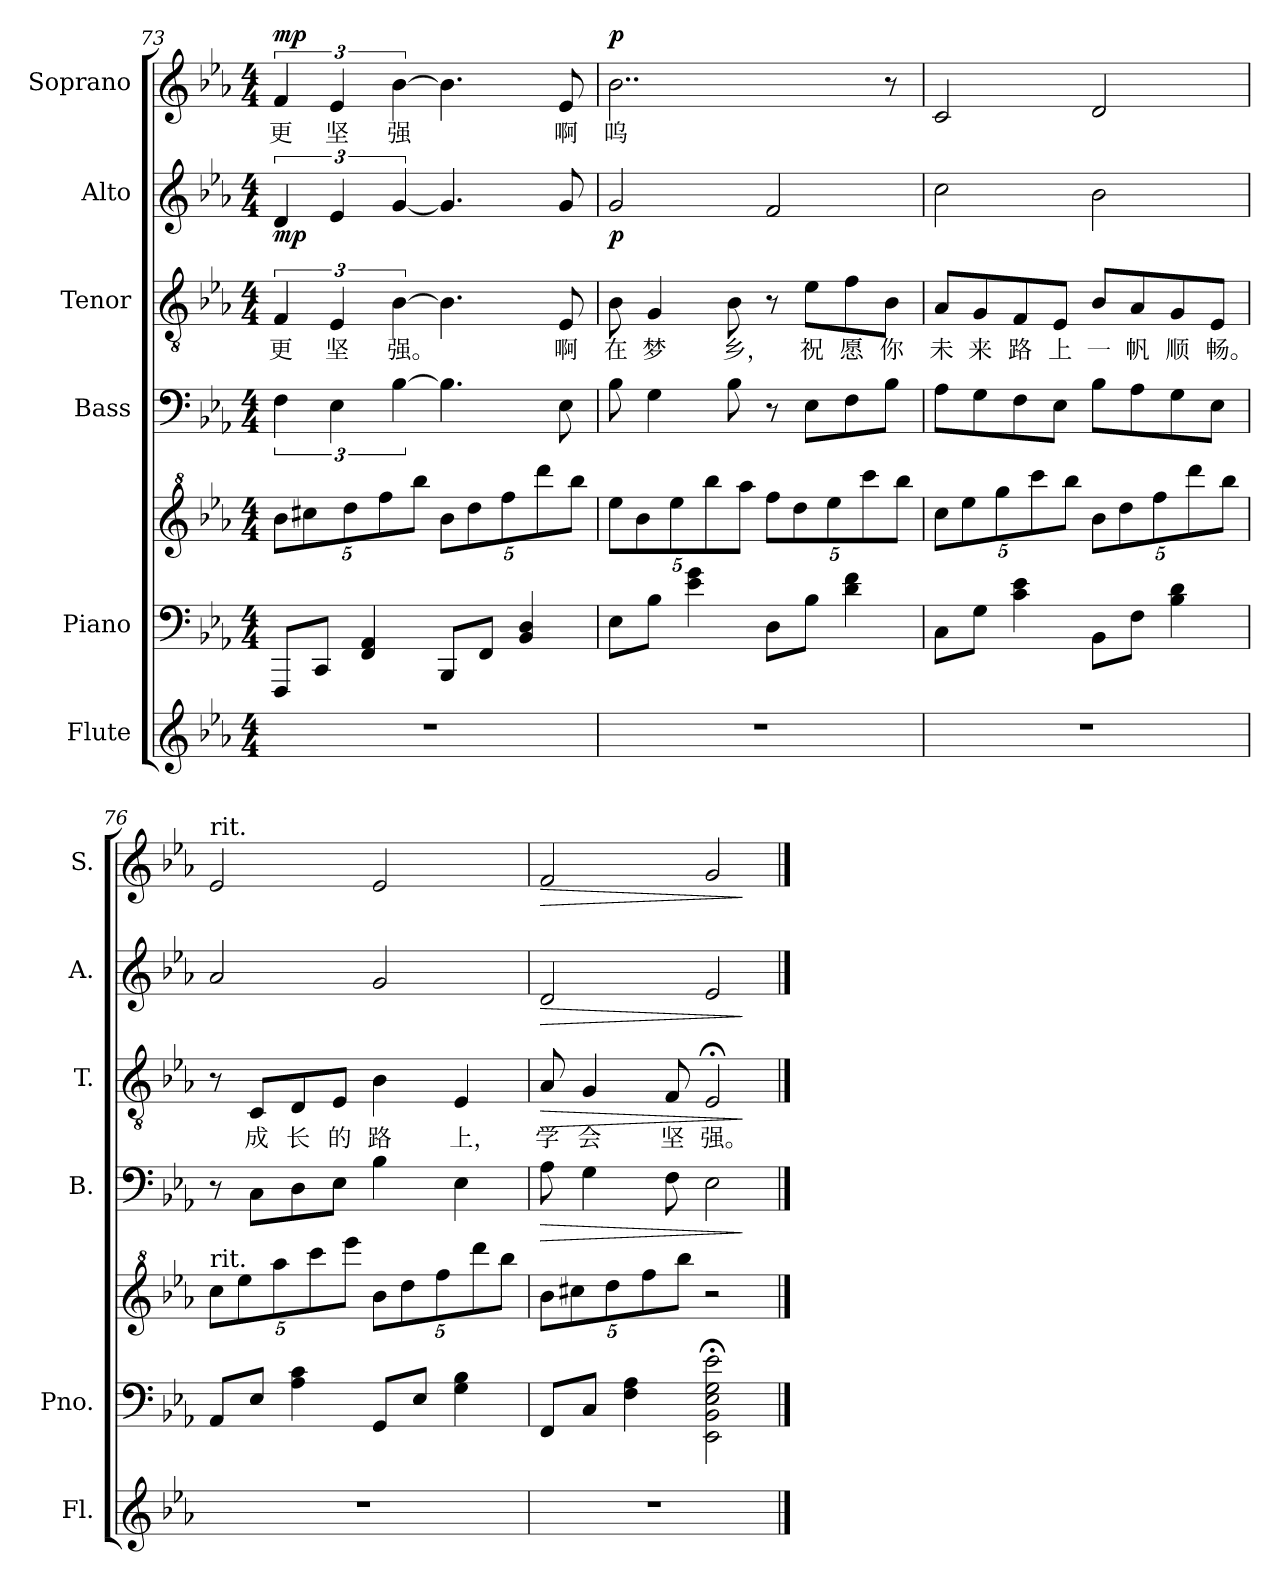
**kern	**kern	**kern	**kern	**dynam	**kern	**text	**dynam	**kern	**dynam	**kern	**text	**dynam
*part6	*part5	*part5	*part4	*part4	*part3	*part3	*part3	*part2	*part2	*part1	*part1	*part1
*staff7	*staff6	*staff5	*staff4	*staff4	*staff3	*staff3	*staff3	*staff2	*staff2	*staff1	*staff1	*staff1
*I"Flute	*I"Piano	*	*I"Bass	*	*I"Tenor	*	*	*I"Alto	*	*I"Soprano	*	*
*I'Fl.	*I'Pno.	*	*I'B.	*	*I'T.	*	*	*I'A.	*	*I'S.	*	*
*clefG2	*clefF4	*clefG^2	*clefF4	*	*clefGv2	*	*	*clefG2	*	*clefG2	*	*
*k[b-e-a-]	*k[b-e-a-]	*k[b-e-a-]	*k[b-e-a-]	*	*k[b-e-a-]	*	*	*k[b-e-a-]	*	*k[b-e-a-]	*	*
*M4/4	*M4/4	*M4/4	*M4/4	*	*M4/4	*	*	*M4/4	*	*M4/4	*	*
*	*	*Xbrackettup	*	*	*	*	*	*	*	*	*	*
=73	=73	=73	=73	=73	=73	=73	=73	=73	=73	=73	=73	=73
!	!	!	!	!	!	!LO:LY:b	!	!	!LO:DY:b	!	!LO:LY:b	!LO:DY:b
1r	8FFF/L	10bb-\L	6F\	.	6F/	更	.	6d/	mp	6f/	更	mp
.	.	10ccc#X\	.	.	.	.	.	.	.	.	.	.
.	8CC/J	.	.	.	.	.	.	.	.	.	.	.
!	!	!	!	!	!	!LO:LY:b	!	!	!	!	!LO:LY:b	!
.	.	.	6E-\	.	6E-/	坚	.	6e-/	.	6e-/	坚	.
.	.	10ddd\	.	.	.	.	.	.	.	.	.	.
.	4FF/ 4AA-/	.	.	.	.	.	.	.	.	.	.	.
.	.	10fff\	.	.	.	.	.	.	.	.	.	.
!	!	!	!	!	!	!LO:LY:b	!	!	!	!	!LO:LY:b	!
.	.	.	[6B-\	.	[6B-\	强。	.	[6g/	.	[6b-\	强	.
.	.	10bbb-\J	.	.	.	.	.	.	.	.	.	.
.	8BBB-/L	10bb-\L	4.B-\]	.	4.B-\]	.	.	4.g/]	.	4.b-\]	.	.
.	.	10ddd\	.	.	.	.	.	.	.	.	.	.
.	8FF/J	.	.	.	.	.	.	.	.	.	.	.
.	.	10fff\	.	.	.	.	.	.	.	.	.	.
.	4BB-/ 4D/	.	.	.	.	.	.	.	.	.	.	.
.	.	10dddd\	.	.	.	.	.	.	.	.	.	.
!	!	!	!	!	!	!LO:LY:b	!	!	!	!	!LO:LY:b	!
.	.	.	8E-\	.	8E-/	啊	.	8g/	.	8e-/	啊	.
.	.	10bbb-\J	.	.	.	.	.	.	.	.	.	.
!!LO:PB:g=z
=74	=74	=74	=74	=74	=74	=74	=74	=74	=74	=74	=74	=74
!	!	!	!	!	!	!LO:LY:b	!	!	!LO:DY:b	!	!LO:LY:b	!LO:DY:b
1r	8E-\L	10eee-\L	8B-\	.	8B-\	在	.	2g/	p	2..b-\	呜	p
.	.	10bb-\	.	.	.	.	.	.	.	.	.	.
!	!	!	!	!	!	!LO:LY:b	!	!	!	!	!	!
.	8B-\J	.	4G\	.	4G/	梦	.	.	.	.	.	.
.	.	10eee-\	.	.	.	.	.	.	.	.	.	.
.	4e-\ 4g\	.	.	.	.	.	.	.	.	.	.	.
.	.	10bbb-\	.	.	.	.	.	.	.	.	.	.
!	!	!	!	!	!	!LO:LY:b	!	!	!	!	!	!
.	.	.	8B-\	.	8B-\	乡，	.	.	.	.	.	.
.	.	10aaa-\J	.	.	.	.	.	.	.	.	.	.
.	8D\L	10fff\L	8r	.	8r	.	.	2f/	.	.	.	.
.	.	10ddd\	.	.	.	.	.	.	.	.	.	.
!	!	!	!	!	!	!LO:LY:b	!	!	!	!	!	!
.	8B-\J	.	8E-\L	.	8e-\L	祝	.	.	.	.	.	.
.	.	10eee-\	.	.	.	.	.	.	.	.	.	.
!	!	!	!	!	!	!LO:LY:b	!	!	!	!	!	!
.	4d\ 4f\	.	8F\	.	8f\	愿	.	.	.	.	.	.
.	.	10cccc\	.	.	.	.	.	.	.	.	.	.
!	!	!	!	!	!	!LO:LY:b	!	!	!	!	!	!
.	.	.	8B-\J	.	8B-\J	你	.	.	.	8r	.	.
.	.	10bbb-\J	.	.	.	.	.	.	.	.	.	.
=75	=75	=75	=75	=75	=75	=75	=75	=75	=75	=75	=75	=75
!	!	!	!	!	!	!LO:LY:b	!	!	!	!	!	!
1r	8C\L	10ccc\L	8A-\L	.	8A-/L	未	.	2cc\	.	2c/	.	.
.	.	10eee-\	.	.	.	.	.	.	.	.	.	.
!	!	!	!	!	!	!LO:LY:b	!	!	!	!	!	!
.	8G\J	.	8G\	.	8G/	来	.	.	.	.	.	.
.	.	10ggg\	.	.	.	.	.	.	.	.	.	.
!	!	!	!	!	!	!LO:LY:b	!	!	!	!	!	!
.	4c\ 4e-\	.	8F\	.	8F/	路	.	.	.	.	.	.
.	.	10cccc\	.	.	.	.	.	.	.	.	.	.
!	!	!	!	!	!	!LO:LY:b	!	!	!	!	!	!
.	.	.	8E-\J	.	8E-/J	上	.	.	.	.	.	.
.	.	10bbb-\J	.	.	.	.	.	.	.	.	.	.
!	!	!	!	!	!	!LO:LY:b	!	!	!	!	!	!
.	8BB-\L	10bb-\L	8B-\L	.	8B-/L	一	.	2b-\	.	2d/	.	.
.	.	10ddd\	.	.	.	.	.	.	.	.	.	.
!	!	!	!	!	!	!LO:LY:b	!	!	!	!	!	!
.	8F\J	.	8A-\	.	8A-/	帆	.	.	.	.	.	.
.	.	10fff\	.	.	.	.	.	.	.	.	.	.
!	!	!	!	!	!	!LO:LY:b	!	!	!	!	!	!
.	4B-\ 4d\	.	8G\	.	8G/	顺	.	.	.	.	.	.
.	.	10dddd\	.	.	.	.	.	.	.	.	.	.
!	!	!	!	!	!	!LO:LY:b	!	!	!	!	!	!
.	.	.	8E-\J	.	8E-/J	畅。	.	.	.	.	.	.
.	.	10bbb-\J	.	.	.	.	.	.	.	.	.	.
=76	=76	=76	=76	=76	=76	=76	=76	=76	=76	=76	=76	=76
!	!	!	!	!	!	!	!	!	!	!LO:TX:a:t=rit.	!	!
!	!	!LO:TX:a:t=rit.	!	!	!	!	!	!	!	!	!	!
1r	8AA-/L	10ccc\L	8r	.	8r	.	.	2a-/	.	2e-/	.	.
.	.	10eee-\	.	.	.	.	.	.	.	.	.	.
!	!	!	!	!	!	!LO:LY:b	!	!	!	!	!	!
.	8E-/J	.	8C\L	.	8C/L	成	.	.	.	.	.	.
.	.	10aaa-\	.	.	.	.	.	.	.	.	.	.
!	!	!	!	!	!	!LO:LY:b	!	!	!	!	!	!
.	4A-\ 4c\	.	8D\	.	8D/	长	.	.	.	.	.	.
.	.	10cccc\	.	.	.	.	.	.	.	.	.	.
!	!	!	!	!	!	!LO:LY:b	!	!	!	!	!	!
.	.	.	8E-\J	.	8E-/J	的	.	.	.	.	.	.
.	.	10eeee-\J	.	.	.	.	.	.	.	.	.	.
!	!	!	!	!	!	!LO:LY:b	!	!	!	!	!	!
.	8GG/L	10bb-\L	4B-\	.	4B-\	路	.	2g/	.	2e-/	.	.
.	.	10ddd\	.	.	.	.	.	.	.	.	.	.
.	8E-/J	.	.	.	.	.	.	.	.	.	.	.
.	.	10fff\	.	.	.	.	.	.	.	.	.	.
!	!	!	!	!	!	!LO:LY:b	!	!	!	!	!	!
.	4G\ 4B-\	.	4E-\	.	4E-/	上，	.	.	.	.	.	.
.	.	10dddd\	.	.	.	.	.	.	.	.	.	.
.	.	10bbb-\J	.	.	.	.	.	.	.	.	.	.
=77	=77	=77	=77	=77	=77	=77	=77	=77	=77	=77	=77	=77
!	!	!	!	!LO:HP:b	!	!LO:LY:b	!LO:HP:b	!	!LO:HP:b	!	!	!LO:HP:b
1r	8FF/L	10bb-\L	8A-\	>	8A-/	学	>	2d/	>	2f/	.	>
.	.	10ccc#X\	.	.	.	.	.	.	.	.	.	.
!	!	!	!	!	!	!LO:LY:b	!	!	!	!	!	!
.	8C/J	.	4G\	.	4G/	会	.	.	.	.	.	.
.	.	10ddd\	.	.	.	.	.	.	.	.	.	.
.	4F\ 4A-\	.	.	.	.	.	.	.	.	.	.	.
.	.	10fff\	.	.	.	.	.	.	.	.	.	.
!	!	!	!	!	!	!LO:LY:b	!	!	!	!	!	!
.	.	.	8F\	.	8F/	坚	.	.	.	.	.	.
.	.	10bbb-\J	.	.	.	.	.	.	.	.	.	.
!	!	!	!	!	!	!LO:LY:b	!	!	!	!	!	!
.	2EE-\;< 2BB-\;< 2E-\;< 2G\;< 2e-\;<	2r	2E-\	.	2E-;</	强。	.	2e-/	.	2g/	.	.
.	.	.	.	]	.	.	]	.	]	.	.	]
==	==	==	==	==	==	==	==	==	==	==	==	==
*-	*-	*-	*-	*-	*-	*-	*-	*-	*-	*-	*-	*-
